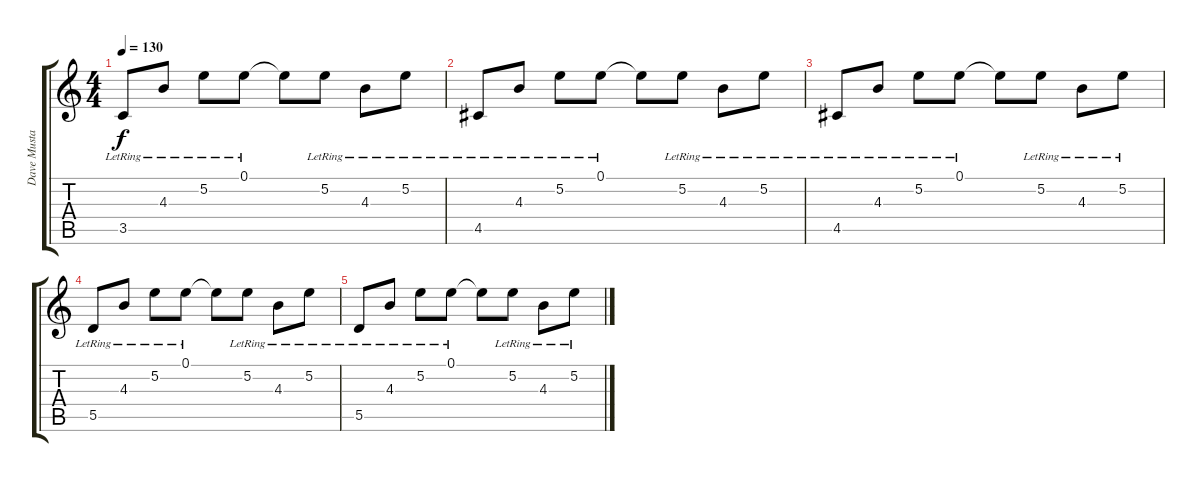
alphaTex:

\track ("Dave Mustaine Clean" "Dave Musta") {instrument acousticguitarsteel}
\staff {score tabs}
\tuning (E4 B3 G3 D3 A2 E2) {hide}
\ts (4 4)
\tempo 130
\clef g2
\ks c
3.5{lr}.8{dy f} 4.3{lr}.8 5.2{lr}.8 0.1{lr}.8 0.1{t}.8 5.2{lr}.8 4.3{lr}.8 5.2{lr}.8 |
4.5{lr}.8 4.3{lr}.8 5.2{lr}.8 0.1{lr}.8 0.1{t}.8 5.2{lr}.8 4.3{lr}.8 5.2{lr}.8 |
4.5{lr}.8 4.3{lr}.8 5.2{lr}.8 0.1{lr}.8 0.1{t}.8 5.2{lr}.8 4.3{lr}.8 5.2{lr}.8 |
5.5{lr}.8 4.3{lr}.8 5.2{lr}.8 0.1{lr}.8 0.1{t}.8 5.2{lr}.8 4.3{lr}.8 5.2{lr}.8 |
5.5{lr}.8 4.3{lr}.8 5.2{lr}.8 0.1{lr}.8 0.1{t}.8 5.2{lr}.8 4.3{lr}.8 5.2{lr}.8
